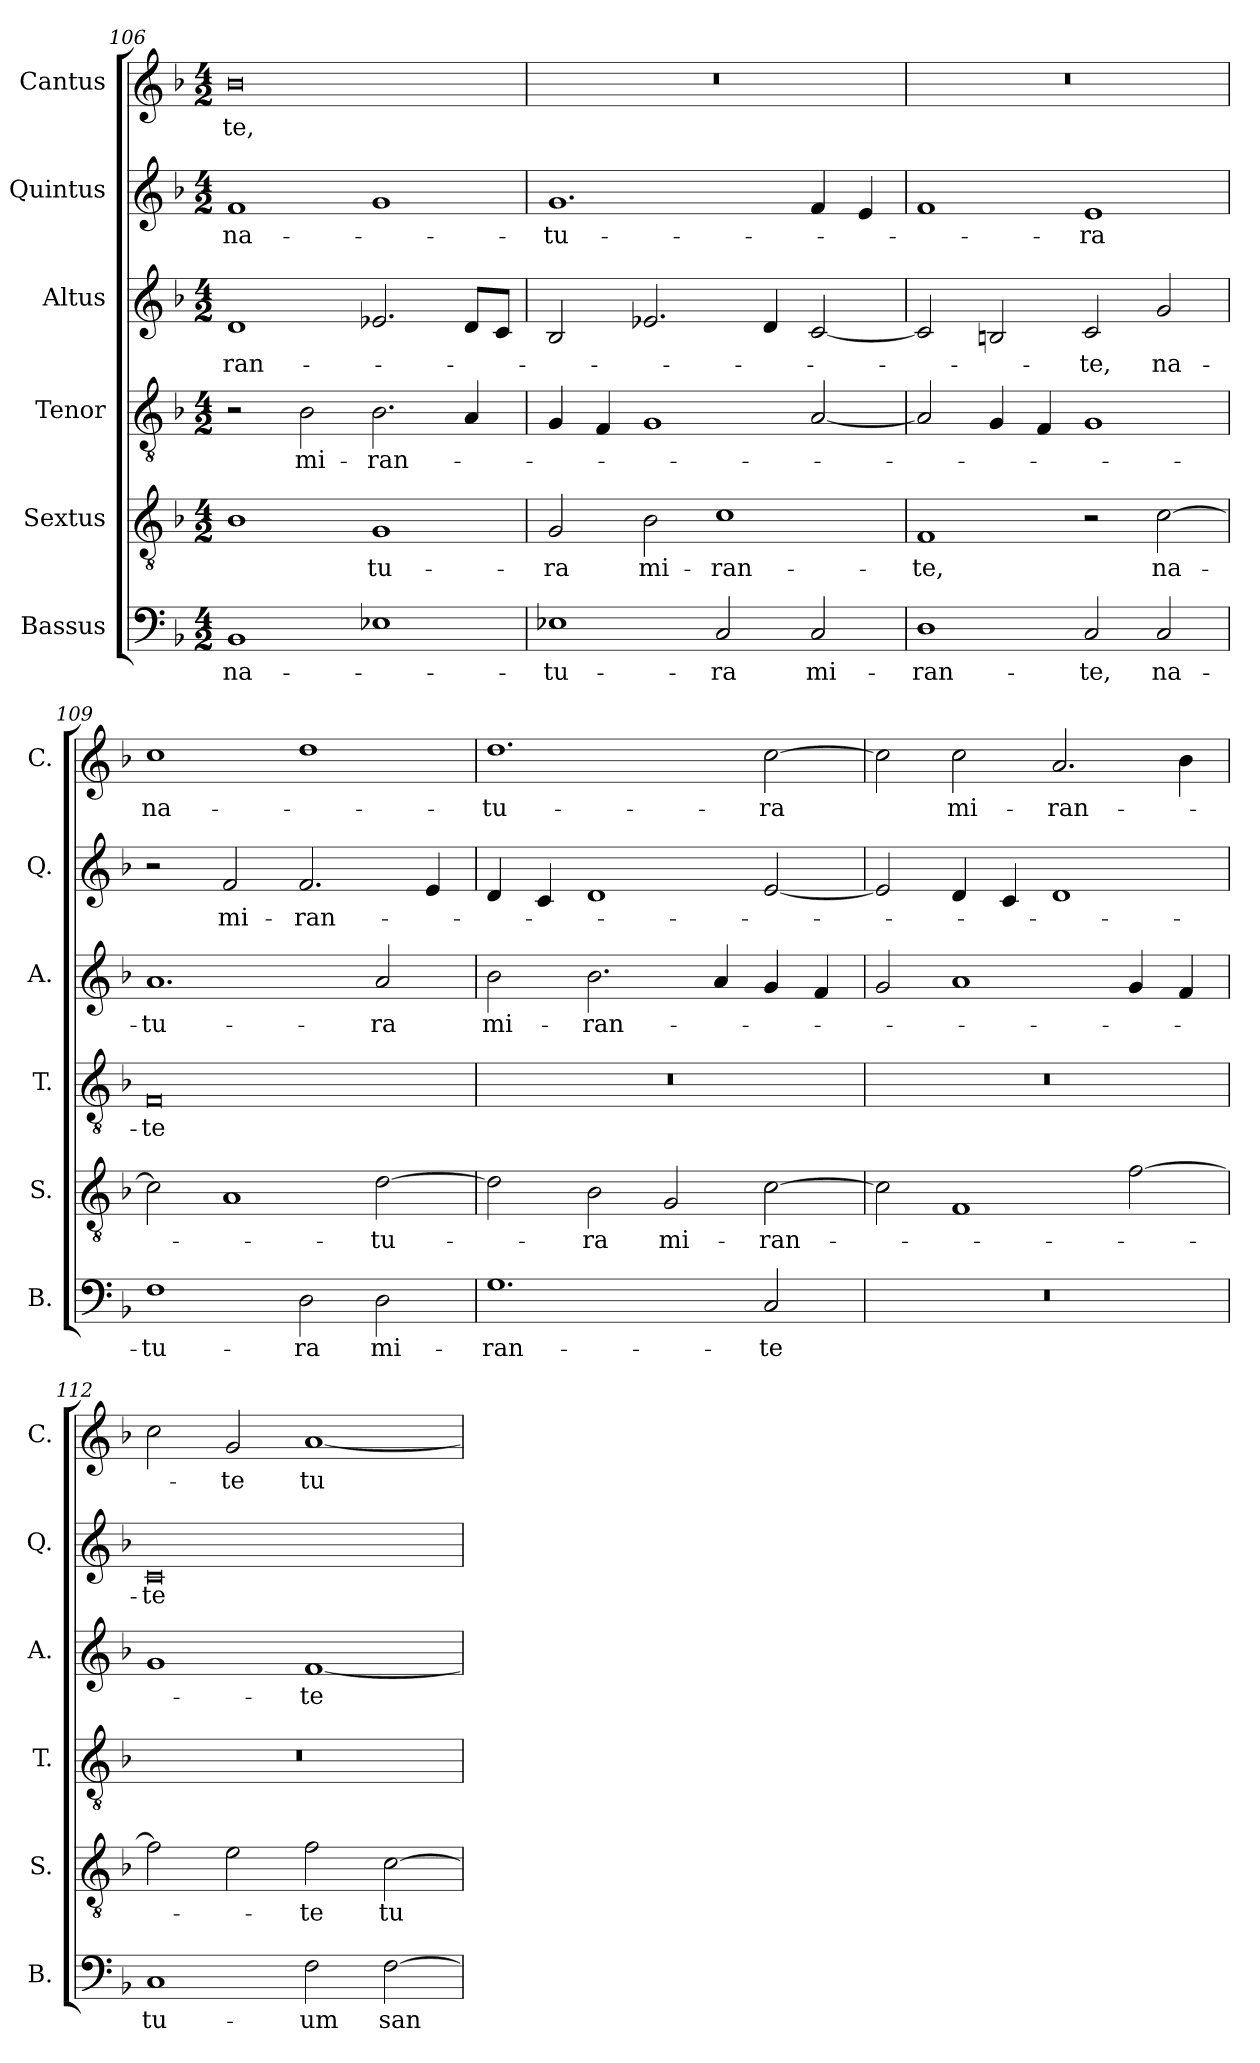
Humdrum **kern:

**kern	**text	**kern	**text	**kern	**text	**kern	**text	**kern	**text	**kern	**text
*part6	*part6	*part5	*part5	*part4	*part4	*part3	*part3	*part2	*part2	*part1	*part1
*staff6	*staff6	*staff5	*staff5	*staff4	*staff4	*staff3	*staff3	*staff2	*staff2	*staff1	*staff1
*I"Bassus	*	*I"Sextus	*	*I"Tenor	*	*I"Altus	*	*I"Quintus	*	*I"Cantus	*
*I'B.	*	*I'S.	*	*I'T.	*	*I'A.	*	*I'Q.	*	*I'C.	*
*clefF4	*	*clefGv2	*	*clefGv2	*	*clefG2	*	*clefG2	*	*clefG2	*
*k[b-]	*	*k[b-]	*	*k[b-]	*	*k[b-]	*	*k[b-]	*	*k[b-]	*
*M4/2	*	*M4/2	*	*M4/2	*	*M4/2	*	*M4/2	*	*M4/2	*
=106	=106	=106	=106	=106	=106	=106	=106	=106	=106	=106	=106
!	!LO:LY:b	!	!	!	!	!	!LO:LY:b	!	!LO:LY:b	!	!LO:LY:b
1BB-	na-	1B-	.	2r	.	1d	-ran-	1f	na-	0b-	-te,
!	!	!	!	!	!LO:LY:b	!	!	!	!	!	!
.	.	.	.	2B-\	mi-	.	.	.	.	.	.
!	!	!	!LO:LY:b	!	!LO:LY:b	!	!	!	!	!	!
1E-X	.	1G	-tu-	2.B-\	-ran-	2.e-X/	.	1g	.	.	.
.	.	.	.	4A/	.	8d/L	.	.	.	.	.
.	.	.	.	.	.	8c/J	.	.	.	.	.
=107	=107	=107	=107	=107	=107	=107	=107	=107	=107	=107	=107
!	!LO:LY:b	!	!LO:LY:b	!	!	!	!	!	!LO:LY:b	!	!
1E-X	-tu-	2G/	-ra	4G/	.	2B-/	.	1.g	-tu-	0r	.
.	.	.	.	4F/	.	.	.	.	.	.	.
!	!	!	!LO:LY:b	!	!	!	!	!	!	!	!
.	.	2B-\	mi-	1G	.	2.e-X/	.	.	.	.	.
!	!LO:LY:b	!	!LO:LY:b	!	!	!	!	!	!	!	!
2C/	-ra	1c	-ran-	.	.	.	.	.	.	.	.
.	.	.	.	.	.	4d/	.	.	.	.	.
!	!LO:LY:b	!	!	!	!	!	!	!	!	!	!
2C/	mi-	.	.	[2A/	.	[2c/	.	4f/	.	.	.
.	.	.	.	.	.	.	.	4e/	.	.	.
=108	=108	=108	=108	=108	=108	=108	=108	=108	=108	=108	=108
!	!LO:LY:b	!	!LO:LY:b	!	!	!	!	!	!	!	!
1D	-ran-	1F	-te,	2A/]	.	2c/]	.	1f	.	0r	.
.	.	.	.	4G/	.	2Bn/	.	.	.	.	.
.	.	.	.	4F/	.	.	.	.	.	.	.
!	!LO:LY:b	!	!	!	!	!	!LO:LY:b	!	!LO:LY:b	!	!
2C/	-te,	2r	.	1G	.	2c/	-te,	1e	-ra	.	.
!	!LO:LY:b	!	!LO:LY:b	!	!	!	!LO:LY:b	!	!	!	!
2C/	na-	[2c\	na-	.	.	2g/	na-	.	.	.	.
=109	=109	=109	=109	=109	=109	=109	=109	=109	=109	=109	=109
!	!LO:LY:b	!	!	!	!LO:LY:b	!	!LO:LY:b	!	!	!	!LO:LY:b
1F	-tu-	2c\]	.	0F	-te	1.a	-tu-	2r	.	1cc	na-
!	!	!	!	!	!	!	!	!	!LO:LY:b	!	!
.	.	1A	.	.	.	.	.	2f/	mi-	.	.
!	!LO:LY:b	!	!	!	!	!	!	!	!LO:LY:b	!	!
2D\	-ra	.	.	.	.	.	.	2.f/	-ran-	1dd	.
!	!LO:LY:b	!	!LO:LY:b	!	!	!	!LO:LY:b	!	!	!	!
2D\	mi-	[2d\	-tu-	.	.	2a/	-ra	.	.	.	.
.	.	.	.	.	.	.	.	4e/	.	.	.
=110	=110	=110	=110	=110	=110	=110	=110	=110	=110	=110	=110
!	!LO:LY:b	!	!	!	!	!	!LO:LY:b	!	!	!	!LO:LY:b
1.G	-ran-	2d\]	.	0r	.	2b-\	mi-	4d/	.	1.dd	-tu-
.	.	.	.	.	.	.	.	4c/	.	.	.
!	!	!	!LO:LY:b	!	!	!	!LO:LY:b	!	!	!	!
.	.	2B-\	-ra	.	.	2.b-\	-ran-	1d	.	.	.
!	!	!	!LO:LY:b	!	!	!	!	!	!	!	!
.	.	2G/	mi-	.	.	.	.	.	.	.	.
.	.	.	.	.	.	4a/	.	.	.	.	.
!	!LO:LY:b	!	!LO:LY:b	!	!	!	!	!	!	!	!LO:LY:b
2C/	-te	[2c\	-ran-	.	.	4g/	.	[2e/	.	[2cc\	-ra
.	.	.	.	.	.	4f/	.	.	.	.	.
!!LO:PB:g=z
=111	=111	=111	=111	=111	=111	=111	=111	=111	=111	=111	=111
0r	.	2c\]	.	0r	.	2g/	.	2e/]	.	2cc\]	.
!	!	!	!	!	!	!	!	!	!	!	!LO:LY:b
.	.	1F	.	.	.	1a	.	4d/	.	2cc\	mi-
.	.	.	.	.	.	.	.	4c/	.	.	.
!	!	!	!	!	!	!	!	!	!	!	!LO:LY:b
.	.	.	.	.	.	.	.	1d	.	2.a/	-ran-
.	.	[2f\	.	.	.	4g/	.	.	.	.	.
.	.	.	.	.	.	4f/	.	.	.	4b-\	.
=112	=112	=112	=112	=112	=112	=112	=112	=112	=112	=112	=112
!	!LO:LY:b	!	!	!	!	!	!	!	!LO:LY:b	!	!
1C	tu-	2f\]	.	0r	.	1g	.	0c	-te	2cc\	.
!	!	!	!	!	!	!	!	!	!	!	!LO:LY:b
.	.	2e\	.	.	.	.	.	.	.	2g/	-te
!	!LO:LY:b	!	!LO:LY:b	!	!	!	!LO:LY:b	!	!	!	!LO:LY:b
2F\	-um	2f\	-te	.	.	[1f	-te	.	.	[1a	tu-
!	!LO:LY:b	!	!LO:LY:b	!	!	!	!	!	!	!	!
[2F\	san-	[2c\	tu-	.	.	.	.	.	.	.	.
=	=	=	=	=	=	=	=	=	=	=	=
*-	*-	*-	*-	*-	*-	*-	*-	*-	*-	*-	*-
